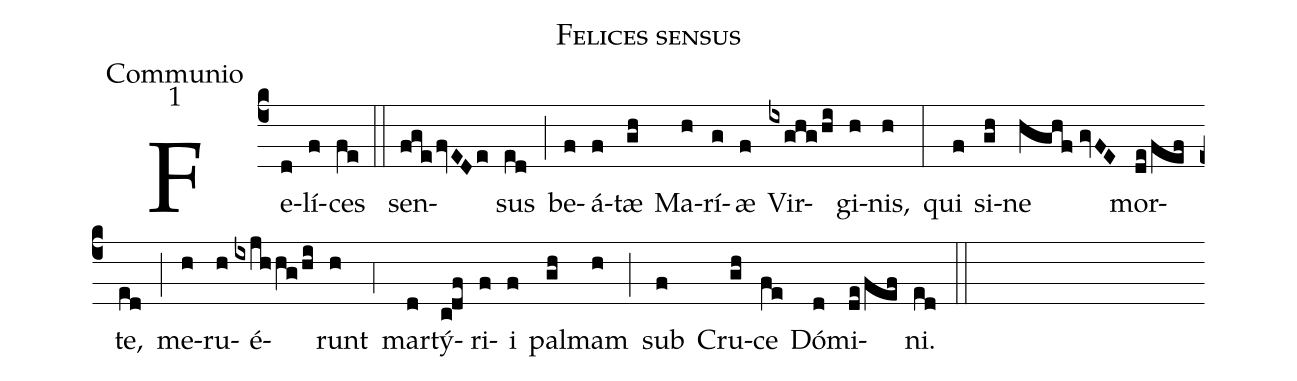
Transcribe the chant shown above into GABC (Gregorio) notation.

name:Felices sensus;
office-part:Communio;
mode:1;
%%
(c4) Fe(d)lí(f)ces(fe) (::)
sen(fge/fvEDe)sus(ed) (;) be(f)á(f)tæ(gh) Ma(h)rí(g)æ(f) Vir(ixghg/hi)gi(h)nis,(h) (:)
qui(f) si(gh)ne(hghf//gvFE) mor(de/fef)te,(ed) (;) me(h)ru(h)é(ixjhhg/hi)runt(h) (,4) mar(d)tý(c!df)ri(f)i(f) pal(gh)mam(h) (;) sub(f) Cru(gh)ce(fe) Dó(d)mi(de/fef)ni.(ed) (::)
